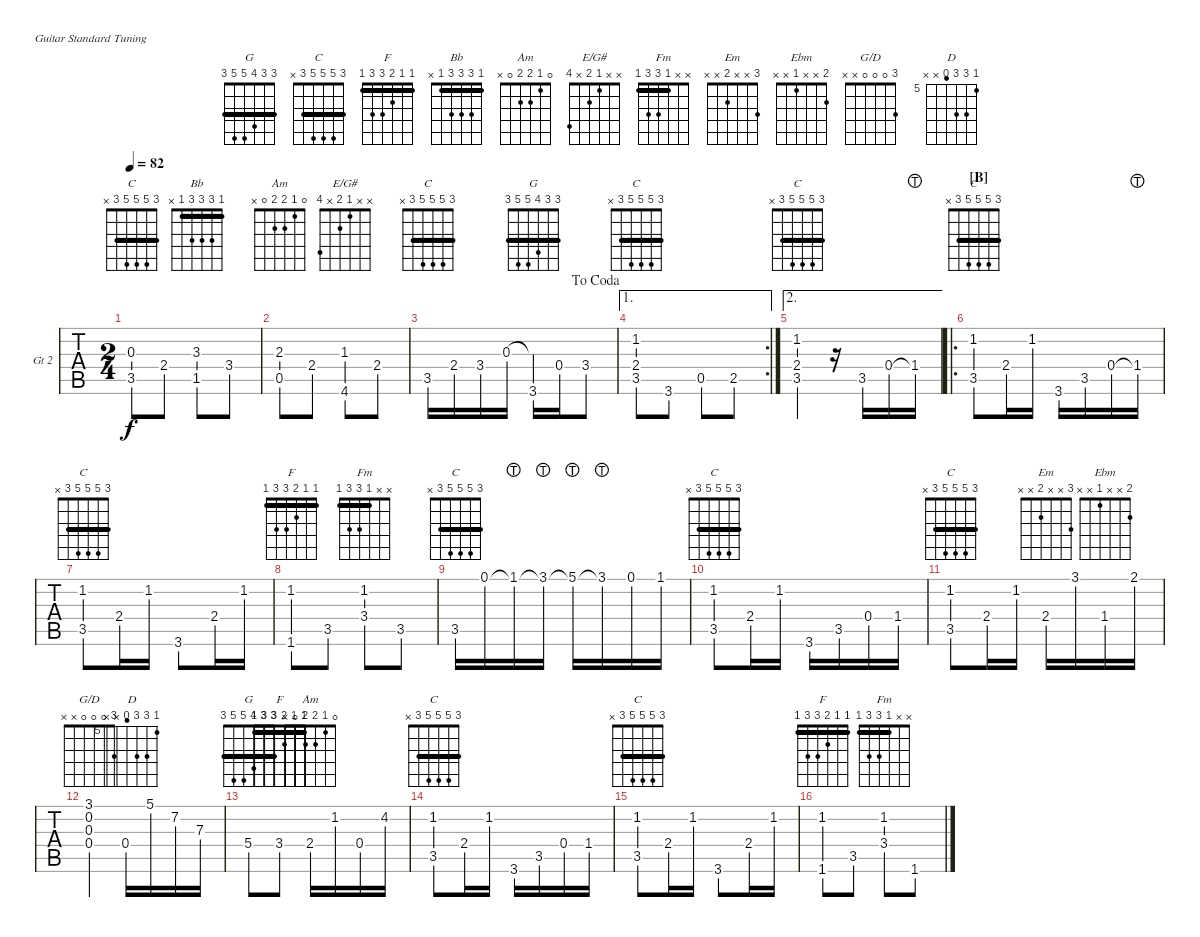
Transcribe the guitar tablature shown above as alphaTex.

\defaultSystemsLayout 4
\bracketExtendMode nobrackets
\firstSystemTrackNameOrientation horizontal
\otherSystemsTrackNameOrientation horizontal
\chordDiagramsInScore
\track ("Guitar 2" "Gt 2") {instrument acousticguitarsteel}
\staff {tabs}
\tuning (E4 B3 G3 D3 A2 E2)
\chord ("G" x 0 0 0 x 3)
\chord ("C" 0 1 0 2 3 x)
\chord ("F" 1 1 2 3 3 1) {barre (1 1)}
\chord ("G" 3 3 4 5 5 3) {barre (3 3)}
\chord ("Bb" 1 3 3 3 1 x) {barre 1}
\chord ("Am" 0 1 2 2 0 x)
\chord ("E/G#" x x 1 2 x 4)
\chord ("Fm" x x 1 3 3 1) {barre 1}
\chord ("C" 3 5 5 5 3 x) {barre 3}
\chord ("Em" 3 x x 2 x x)
\chord ("Ebm" 2 x x 1 x x)
\chord ("G/D" 3 0 0 0 x x)
\chord ("D" 5 7 7 4 x x) {firstfret 5}
\ts (2 4)
\tempo 82
\clef g2
\ks c
(3.5 0.3).8{ch "C" dy f} 2.4.8 (1.5 3.3).8{ch "Bb"} 3.4.8 |
(2.3 0.5).8{ch "Am"} 2.4.8 (4.6 1.3).8{ch "E/G#"} 2.4.8 |
\jump dacoda
3.5.16{ch "C"} 2.4.16 3.4.16 0.3.16 (0.3{t} 3.6).16{ch "G"} 0.4.16 3.4.8 |
\ae 1
\rc 2
(3.5 1.2 2.4).8{ch "C"} 3.6.8 0.5.8 2.5.8 |
\ae 2
(2.4 3.5 1.2).4{ch "C"} r.16 3.5.16 0.4.16 1.4{lht}.16 |
\ro
\section ("B" "")
(1.2 3.5).8{ch "C"} 2.4.16 1.2.16 3.6.16 3.5.16 0.4.16 1.4{lht}.16 |
(3.5 1.2).8{ch "C"} 2.4.16 1.2.16 3.6.8 2.4.16 1.2.16 |
(1.6 1.2).8{ch "F"} 3.5.8 (3.4 1.2).8{ch "Fm"} 3.5.8 |
3.5.16{ch "C"} 0.1.16 1.1{lht}.16 3.1{lht}.16 5.1{lht}.16 3.1{lht}.16 0.1.16 1.1.16 |
(3.5 1.2).8{ch "C"} 2.4.16 1.2.16 3.6.16 3.5.16 0.4.16 1.4.16 |
(3.5 1.2).8{ch "C"} 2.4.16 1.2.16 2.4.16{ch "Em"} 3.1.16 1.4.16{ch "Ebm"} 2.1.16 |
(0.4 0.3 0.2 3.1).4{ch "G/D"} 0.4.16{ch "D"} 5.1.16 7.2.16 7.3.16 |
5.4.8{ch "G"} 3.4.8{ch "F"} 2.4.16{ch "Am"} 1.2.16 0.4.16 4.2.16 |
(3.5 1.2).8{ch "C"} 2.4.16 1.2.16 3.6.16 3.5.16 0.4.16 1.4.16 |
(3.5 1.2).8{ch "C"} 2.4.16 1.2.16 3.6.8 2.4.16 1.2.16 |
(1.6 1.2).8{ch "F"} 3.5.8 (3.4 1.2).8{ch "Fm"} 1.6.8
